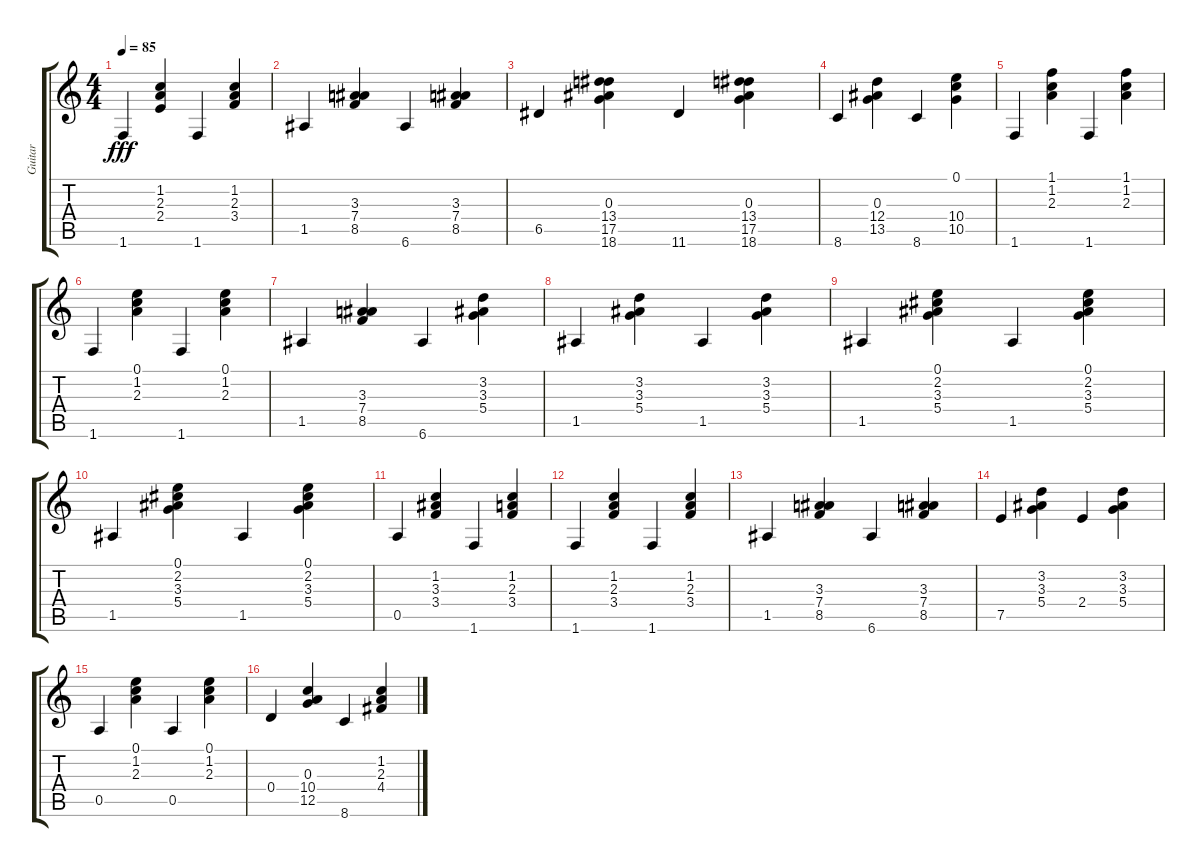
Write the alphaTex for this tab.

\track ("Guitar" "Guitar") {instrument acousticguitarsteel}
\staff {score tabs}
\tuning (E4 B3 G3 D3 A2 E2) {hide}
\ts (4 4)
\tempo 85
\clef g2
\ks c
1.6.4{dy fff} (1.2 2.3 2.4).4 1.6.4 (1.2 2.3 3.4).4 |
1.5.4 (3.3 7.4 8.5).4 6.6.4 (3.3 7.4 8.5).4 |
6.5.4 (0.3 13.4 17.5 18.6).4 11.6.4 (0.3 13.4 17.5 18.6).4 |
8.6.4 (0.3 12.4 13.5).4 8.6.4 (0.1 10.4 10.5).4 |
1.6.4 (1.1 1.2 2.3).4 1.6.4 (1.1 1.2 2.3).4 |
1.6.4 (0.1 1.2 2.3).4 1.6.4 (0.1 1.2 2.3).4 |
1.5.4 (3.3 7.4 8.5).4 6.6.4 (3.2 3.3 5.4).4 |
1.5.4 (3.2 3.3 5.4).4 1.5.4 (3.2 3.3 5.4).4 |
1.5.4 (0.1 2.2 3.3 5.4).4 1.5.4 (0.1 2.2 3.3 5.4).4 |
1.5.4 (0.1 2.2 3.3 5.4).4 1.5.4 (0.1 2.2 3.3 5.4).4 |
0.5.4 (1.2 3.3 3.4).4 1.6.4 (1.2 2.3 3.4).4 |
1.6.4 (1.2 2.3 3.4).4 1.6.4 (1.2 2.3 3.4).4 |
1.5.4 (3.3 7.4 8.5).4 6.6.4 (3.3 7.4 8.5).4 |
7.5.4 (3.2 3.3 5.4).4 2.4.4 (3.2 3.3 5.4).4 |
0.5.4 (0.1 1.2 2.3).4 0.5.4 (0.1 1.2 2.3).4 |
0.4.4 (0.3 10.4 12.5).4 8.6.4 (1.2 2.3 4.4).4
